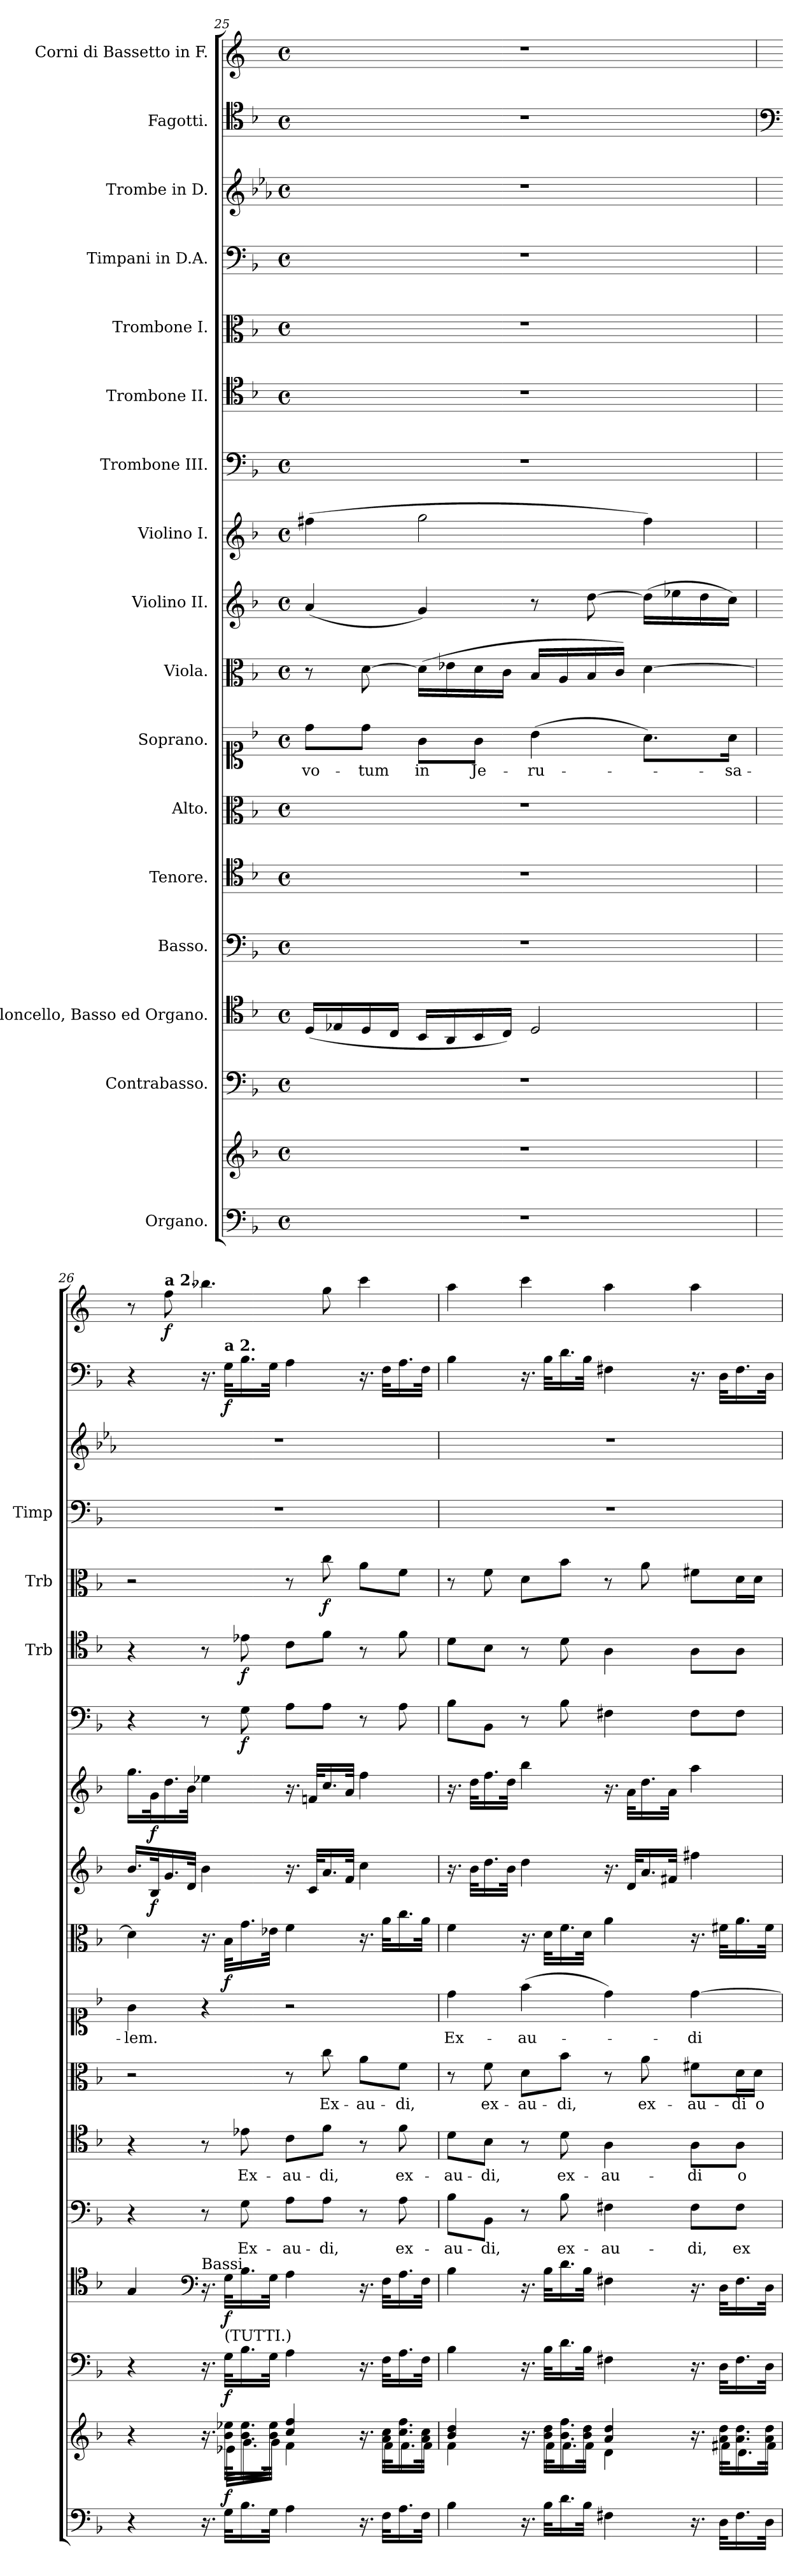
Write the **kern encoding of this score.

**kern	**kern	**dynam	**kern	**dynam	**kern	**dynam	**kern	**text	**dynam	**kern	**text	**dynam	**kern	**text	**dynam	**kern	**text	**dynam	**kern	**dynam	**kern	**dynam	**kern	**dynam	**kern	**dynam	**kern	**dynam	**kern	**dynam	**kern	**kern	**kern	**dynam	**kern	**dynam
*part17	*part17	*part17	*part16	*part16	*part15	*part15	*part14	*part14	*part14	*part13	*part13	*part13	*part12	*part12	*part12	*part11	*part11	*part11	*part10	*part10	*part9	*part9	*part8	*part8	*part7	*part7	*part6	*part6	*part5	*part5	*part4	*part3	*part2	*part2	*part1	*part1
*staff18	*staff17	*staff17/18	*staff16	*staff16	*staff15	*staff15	*staff14	*staff14	*staff14	*staff13	*staff13	*staff13	*staff12	*staff12	*staff12	*staff11	*staff11	*staff11	*staff10	*staff10	*staff9	*staff9	*staff8	*staff8	*staff7	*staff7	*staff6	*staff6	*staff5	*staff5	*staff4	*staff3	*staff2	*staff2	*staff1	*staff1
*I"Organo.	*	*	*I"Contrabasso.	*	*I"Violoncello, Basso ed Organo.	*	*I"Basso.	*	*	*I"Tenore.	*	*	*I"Alto.	*	*	*I"Soprano.	*	*	*I"Viola.	*	*I"Violino II.	*	*I"Violino I.	*	*I"Trombone III.	*	*I"Trombone II.	*	*I"Trombone I.	*	*I"Timpani in D.A.	*I"Trombe in D.	*I"Fagotti.	*	*I"Corni di Bassetto in F.	*
*	*	*	*	*	*	*	*	*	*	*	*	*	*	*	*	*	*	*	*	*	*	*	*	*	*	*	*I'Trb	*	*I'Trb	*	*I'Timp	*	*	*	*	*
*clefF4	*clefG2	*	*clefF4	*	*clefC4	*	*clefF4	*	*	*clefC4	*	*	*clefC3	*	*	*clefC1	*	*	*clefC3	*	*clefG2	*	*clefG2	*	*clefF4	*	*clefC4	*	*clefC3	*	*clefF4	*clefG2	*clefC4	*	*clefG2	*
*	*	*	*ITrd7c12	*	*	*	*	*	*	*	*	*	*	*	*	*	*	*	*	*	*	*	*	*	*	*	*	*	*	*	*	*ITrd-1c-2	*	*	*ITrd4c7	*
*k[b-]	*k[b-]	*	*k[b-]	*	*k[b-]	*	*k[b-]	*	*	*k[b-]	*	*	*k[b-]	*	*	*k[b-]	*	*	*k[b-]	*	*k[b-]	*	*k[b-]	*	*k[b-]	*	*k[b-]	*	*k[b-]	*	*k[b-]	*k[b-]	*k[b-]	*	*k[b-]	*
*M4/4	*M4/4	*	*M4/4	*	*M4/4	*	*M4/4	*	*	*M4/4	*	*	*M4/4	*	*	*M4/4	*	*	*M4/4	*	*M4/4	*	*M4/4	*	*M4/4	*	*M4/4	*	*M4/4	*	*M4/4	*M4/4	*M4/4	*	*M4/4	*
*met(c)	*met(c)	*	*met(c)	*	*met(c)	*	*met(c)	*	*	*met(c)	*	*	*met(c)	*	*	*met(c)	*	*	*met(c)	*	*met(c)	*	*met(c)	*	*met(c)	*	*met(c)	*	*met(c)	*	*met(c)	*met(c)	*met(c)	*	*met(c)	*
=25	=25	=25	=25	=25	=25	=25	=25	=25	=25	=25	=25	=25	=25	=25	=25	=25	=25	=25	=25	=25	=25	=25	=25	=25	=25	=25	=25	=25	=25	=25	=25	=25	=25	=25	=25	=25
!	!	!	!	!	!	!	!	!	!	!	!	!	!	!	!	!	!LO:LY:b	!	!	!	!	!	!	!	!	!	!	!	!	!	!	!	!	!	!	!
1r	1r	.	1r	.	(<16D/LL	.	1r	.	.	1r	.	.	1r	.	.	8dd\L	vo-	.	8r	.	(<4a/	.	(>4ff#X\	.	1r	.	1r	.	1r	.	1r	1r	1r	.	1r	.
.	.	.	.	.	16E-X/	.	.	.	.	.	.	.	.	.	.	.	.	.	.	.	.	.	.	.	.	.	.	.	.	.	.	.	.	.	.	.
!	!	!	!	!	!	!	!	!	!	!	!	!	!	!	!	!	!LO:LY:b	!	!	!	!	!	!	!	!	!	!	!	!	!	!	!	!	!	!	!
.	.	.	.	.	16D/	.	.	.	.	.	.	.	.	.	.	8dd\J	-tum	.	[8d\	.	.	.	.	.	.	.	.	.	.	.	.	.	.	.	.	.
.	.	.	.	.	16C/JJ	.	.	.	.	.	.	.	.	.	.	.	.	.	.	.	.	.	.	.	.	.	.	.	.	.	.	.	.	.	.	.
!	!	!	!	!	!	!	!	!	!	!	!	!	!	!	!	!	!LO:LY:b	!	!	!	!	!	!	!	!	!	!	!	!	!	!	!	!	!	!	!
.	.	.	.	.	16BB-/LL	.	.	.	.	.	.	.	.	.	.	8g\L	in	.	(>16d\LL]	.	4g/)	.	2gg\	.	.	.	.	.	.	.	.	.	.	.	.	.
.	.	.	.	.	16AA/	.	.	.	.	.	.	.	.	.	.	.	.	.	16e-X\	.	.	.	.	.	.	.	.	.	.	.	.	.	.	.	.	.
!	!	!	!	!	!	!	!	!	!	!	!	!	!	!	!	!	!LO:LY:b	!	!	!	!	!	!	!	!	!	!	!	!	!	!	!	!	!	!	!
.	.	.	.	.	16BB-/	.	.	.	.	.	.	.	.	.	.	8g\J	Je-	.	16d\	.	.	.	.	.	.	.	.	.	.	.	.	.	.	.	.	.
.	.	.	.	.	16C/JJ)	.	.	.	.	.	.	.	.	.	.	.	.	.	16c\JJ	.	.	.	.	.	.	.	.	.	.	.	.	.	.	.	.	.
!	!	!	!	!	!	!	!	!	!	!	!	!	!	!	!	!	!LO:LY:b	!	!	!	!	!	!	!	!	!	!	!	!	!	!	!	!	!	!	!
.	.	.	.	.	2D/	.	.	.	.	.	.	.	.	.	.	(>4b-\	-ru-	.	16B-/LL	.	8r	.	.	.	.	.	.	.	.	.	.	.	.	.	.	.
.	.	.	.	.	.	.	.	.	.	.	.	.	.	.	.	.	.	.	16A/	.	.	.	.	.	.	.	.	.	.	.	.	.	.	.	.	.
.	.	.	.	.	.	.	.	.	.	.	.	.	.	.	.	.	.	.	16B-/	.	[8dd\	.	.	.	.	.	.	.	.	.	.	.	.	.	.	.
.	.	.	.	.	.	.	.	.	.	.	.	.	.	.	.	.	.	.	16c/JJ)	.	.	.	.	.	.	.	.	.	.	.	.	.	.	.	.	.
.	.	.	.	.	.	.	.	.	.	.	.	.	.	.	.	8.a\L)	.	.	[4d\	.	(>16dd\LL]	.	4ff#\)	.	.	.	.	.	.	.	.	.	.	.	.	.
.	.	.	.	.	.	.	.	.	.	.	.	.	.	.	.	.	.	.	.	.	16ee-X\	.	.	.	.	.	.	.	.	.	.	.	.	.	.	.
.	.	.	.	.	.	.	.	.	.	.	.	.	.	.	.	.	.	.	.	.	16dd\	.	.	.	.	.	.	.	.	.	.	.	.	.	.	.
!	!	!	!	!	!	!	!	!	!	!	!	!	!	!	!	!	!LO:LY:b	!	!	!	!	!	!	!	!	!	!	!	!	!	!	!	!	!	!	!
.	.	.	.	.	.	.	.	.	.	.	.	.	.	.	.	16a\Jk	-sa-	.	.	.	16cc\JJ)	.	.	.	.	.	.	.	.	.	.	.	.	.	.	.
!!LO:PB:g=z
=26	=26	=26	=26	=26	=26	=26	=26	=26	=26	=26	=26	=26	=26	=26	=26	=26	=26	=26	=26	=26	=26	=26	=26	=26	=26	=26	=26	=26	=26	=26	=26	=26	=26	=26	=26	=26
*	*	*	*	*	*	*	*	*	*	*	*	*	*	*	*	*	*	*	*	*	*	*	*	*	*	*	*	*	*	*	*	*	*clefF4	*	*	*
*	*^	*	*	*	*	*	*	*	*	*	*	*	*	*	*	*	*	*	*	*	*	*	*	*	*	*	*	*	*	*	*	*	*	*	*	*
!	!	!	!	!	!	!	!	!	!	!	!	!	!	!	!	!	!	!LO:LY:b	!	!	!	!	!	!	!	!	!	!	!	!	!	!	!	!	!	!	!
4r	4r	16.ryy	.	4r	.	4G/	.	4r	.	.	4r	.	.	2r	.	.	4g\	-lem.	.	4d\]	.	16.b-/LL	.	16.gg\LL	.	4r	.	4r	.	2r	.	1r	1r	4r	.	8r	.
!	!	!	!	!	!	!	!	!	!	!	!	!	!	!	!	!	!	!	!	!	!	!	!LO:DY:b	!	!LO:DY:b	!	!	!	!	!	!	!	!	!	!	!	!
*	*v	*v	*	*	*	*	*	*	*	*	*	*	*	*	*	*	*	*	*	*	*	*	*	*	*	*	*	*	*	*	*	*	*	*	*	*	*
.	.	.	.	.	.	.	.	.	.	.	.	.	.	.	.	.	.	.	.	.	32B-/K	f	32g\K	f	.	.	.	.	.	.	.	.	.	.	.	.
!	!	!	!	!	!	!	!	!	!	!	!	!	!	!	!	!	!	!	!	!	!	!	!	!	!	!	!	!	!	!	!	!	!	!	!LO:TX:a:B:t=a 2.	!
!	!	!	!	!	!	!	!	!	!	!	!	!	!	!	!	!	!	!	!	!	!	!	!	!	!	!	!	!	!	!	!	!	!	!	!	!LO:DY:b
.	.	.	.	.	.	.	.	.	.	.	.	.	.	.	.	.	.	.	.	.	16.g/	.	16.dd\	.	.	.	.	.	.	.	.	.	.	.	8b-\	f
.	.	.	.	.	.	.	.	.	.	.	.	.	.	.	.	.	.	.	.	.	32d/JJk	.	32b-\JJk	.	.	.	.	.	.	.	.	.	.	.	.	.
*	*	*	*	*	*clefF4	*	*	*	*	*	*	*	*	*	*	*	*	*	*	*	*	*	*	*	*	*	*	*	*	*	*	*	*	*	*	*
!	!	!	!	!	!LO:TX:a:t=Bassi.	!	!	!	!	!	!	!	!	!	!	!	!	!	!	!	!	!	!	!	!	!	!	!	!	!	!	!	!	!	!	!
16.r	16.r	.	16.r	.	16.r	.	8r	.	.	8r	.	.	.	.	.	4r	.	.	16.r	.	4b-\	.	4ee-X\	.	8r	.	8r	.	.	.	.	.	16.r	.	4.ee-X\	.
*	*^	*	*	*	*	*	*	*	*	*	*	*	*	*	*	*	*	*	*	*	*	*	*	*	*	*	*	*	*	*	*	*	*	*	*	*
!	!	!	!	!	!	!	!	!	!	!	!	!	!	!	!	!	!	!	!	!	!	!	!	!	!	!	!	!	!	!	!	!	!	!LO:TX:a:B:t=a 2.	!	!	!
!	!	!	!	!	!	!LO:TX:b:t=(TUTTI.)	!	!	!	!	!	!	!	!	!	!	!	!	!	!	!	!	!	!	!	!	!	!	!	!	!	!	!	!	!	!	!
!	!	!	!LO:DY:a=2	!	!LO:DY:b	!	!LO:DY:b	!	!	!	!	!	!	!	!	!	!	!	!	!	!LO:DY:b	!	!	!	!	!	!	!	!	!	!	!	!	!	!LO:DY:b	!	!
32G\KLL	32b-\ 32ee-X\KLL	32e-X\KLL	f	32GG\KLL	f	32G\KLL	f	.	.	.	.	.	.	.	.	.	.	.	.	32B-\KLL	f	.	.	.	.	.	.	.	.	.	.	.	.	32G\KLL	f	.	.
!	!	!	!	!	!	!	!	!	!LO:LY:b	!LO:DY:a	!	!LO:LY:b	!LO:DY:a	!	!	!	!	!	!	!	!	!	!	!	!	!	!LO:DY:b	!	!LO:DY:b	!	!	!	!	!	!	!	!
16.B-\	16.b-\ 16.ee-\	16.g\	.	16.BB-\	.	16.B-\	.	8G\	Ex-	other-dynamics	8e-X\	Ex-	other-dynamics	.	.	.	.	.	.	16.g\	.	.	.	.	.	8G\	f	8e-X\	f	.	.	.	.	16.B-\	.	.	.
32G\JJk	32b-\ 32ee-\JJk	32g\JJk	.	32GG\JJk	.	32G\JJk	.	.	.	.	.	.	.	.	.	.	.	.	.	32e-X\JJk	.	.	.	.	.	.	.	.	.	.	.	.	.	32G\JJk	.	.	.
!	!	!	!	!	!	!	!	!	!LO:LY:b	!	!	!LO:LY:b	!	!	!	!	!	!	!	!	!	!	!	!	!	!	!	!	!	!	!	!	!	!	!	!	!
4A\	4cc/ 4ff/	4f\	.	4AA\	.	4A\	.	8A\L	-au-	.	8c\L	-au-	.	8r	.	.	2r	.	.	4f\	.	16.r	.	16.r	.	8A\L	.	8c\L	.	8r	.	.	.	4A\	.	.	.
.	.	.	.	.	.	.	.	.	.	.	.	.	.	.	.	.	.	.	.	.	.	32c/KLL	.	32fn/KLL	.	.	.	.	.	.	.	.	.	.	.	.	.
!	!	!	!	!	!	!	!	!	!LO:LY:b	!	!	!LO:LY:b	!	!	!LO:LY:b	!LO:DY:a	!	!	!	!	!	!	!	!	!	!	!	!	!	!	!LO:DY:b	!	!	!	!	!	!
.	.	.	.	.	.	.	.	8A\J	-di,	.	8f\J	-di,	.	8cc\	Ex-	other-dynamics	.	.	.	.	.	16.a/	.	16.cc/	.	8A\J	.	8f\J	.	8cc\	f	.	.	.	.	8cc\	.
.	.	.	.	.	.	.	.	.	.	.	.	.	.	.	.	.	.	.	.	.	.	32f/JJk	.	32a/JJk	.	.	.	.	.	.	.	.	.	.	.	.	.
!	!	!	!	!	!	!	!	!	!	!	!	!	!	!	!LO:LY:b	!	!	!	!	!	!	!	!	!	!	!	!	!	!	!	!	!	!	!	!	!	!
16.r	16.r	16.ryy	.	16.r	.	16.r	.	8r	.	.	8r	.	.	8a\L	-au-	.	.	.	.	16.r	.	4cc\	.	4ff\	.	8r	.	8r	.	8a\L	.	.	.	16.r	.	4ff\	.
32F\KLL	32a\ 32cc\KLL	32f\KLL	.	32FF\KLL	.	32F\KLL	.	.	.	.	.	.	.	.	.	.	.	.	.	32a\KLL	.	.	.	.	.	.	.	.	.	.	.	.	.	32F\KLL	.	.	.
!	!	!	!	!	!	!	!	!	!LO:LY:b	!	!	!LO:LY:b	!	!	!LO:LY:b	!	!	!	!	!	!	!	!	!	!	!	!	!	!	!	!	!	!	!	!	!	!
16.A\	16.cc\ 16.ff\	16.f\	.	16.AA\	.	16.A\	.	8A\	ex-	.	8f\	ex-	.	8f\J	-di,	.	.	.	.	16.cc\	.	.	.	.	.	8A\	.	8f\	.	8f\J	.	.	.	16.A\	.	.	.
32F\JJk	32a\ 32cc\JJk	32f\JJk	.	32FF\JJk	.	32F\JJk	.	.	.	.	.	.	.	.	.	.	.	.	.	32a\JJk	.	.	.	.	.	.	.	.	.	.	.	.	.	32F\JJk	.	.	.
=27	=27	=27	=27	=27	=27	=27	=27	=27	=27	=27	=27	=27	=27	=27	=27	=27	=27	=27	=27	=27	=27	=27	=27	=27	=27	=27	=27	=27	=27	=27	=27	=27	=27	=27	=27	=27	=27
!	!	!	!	!	!	!	!	!	!LO:LY:b	!	!	!LO:LY:b	!	!	!	!	!	!LO:LY:b	!LO:DY:a	!	!	!	!	!	!	!	!	!	!	!	!	!	!	!	!	!	!
4B-\	4b-/ 4dd/	4f\	.	4BB-\	.	4B-\	.	8B-\L	-au-	.	8d\L	-au-	.	8r	.	.	4dd\	Ex-	other-dynamics	4f\	.	16.r	.	16.r	.	8B-\L	.	8d\L	.	8r	.	1r	1r	4B-\	.	4dd\	.
.	.	.	.	.	.	.	.	.	.	.	.	.	.	.	.	.	.	.	.	.	.	32b-\KLL	.	32dd\KLL	.	.	.	.	.	.	.	.	.	.	.	.	.
!	!	!	!	!	!	!	!	!	!LO:LY:b	!	!	!LO:LY:b	!	!	!LO:LY:b	!	!	!	!	!	!	!	!	!	!	!	!	!	!	!	!	!	!	!	!	!	!
.	.	.	.	.	.	.	.	8BB-\J	-di,	.	8B-\J	-di,	.	8f\	ex-	.	.	.	.	.	.	16.dd\	.	16.ff\	.	8BB-\J	.	8B-\J	.	8f\	.	.	.	.	.	.	.
.	.	.	.	.	.	.	.	.	.	.	.	.	.	.	.	.	.	.	.	.	.	32b-\JJk	.	32dd\JJk	.	.	.	.	.	.	.	.	.	.	.	.	.
!	!	!	!	!	!	!	!	!	!	!	!	!	!	!	!LO:LY:b	!	!	!LO:LY:b	!	!	!	!	!	!	!	!	!	!	!	!	!	!	!	!	!	!	!
16.r	16.r	16.ryy	.	16.r	.	16.r	.	8r	.	.	8r	.	.	8d\L	-au-	.	(>4ff\	-au-	.	16.r	.	4dd\	.	4bb-\	.	8r	.	8r	.	8d\L	.	.	.	16.r	.	4ff\	.
32B-\KLL	32b-\ 32dd\KLL	32f\KLL	.	32BB-\KLL	.	32B-\KLL	.	.	.	.	.	.	.	.	.	.	.	.	.	32d\KLL	.	.	.	.	.	.	.	.	.	.	.	.	.	32B-\KLL	.	.	.
!	!	!	!	!	!	!	!	!	!LO:LY:b	!	!	!LO:LY:b	!	!	!LO:LY:b	!	!	!	!	!	!	!	!	!	!	!	!	!	!	!	!	!	!	!	!	!	!
16.d\	16.b-\ 16.ff\	16.f\	.	16.D\	.	16.d\	.	8B-\	ex-	.	8d\	ex-	.	8b-\J	-di,	.	.	.	.	16.f\	.	.	.	.	.	8B-\	.	8d\	.	8b-\J	.	.	.	16.d\	.	.	.
32B-\JJk	32b-\ 32dd\JJk	32f\JJk	.	32BB-\JJk	.	32B-\JJk	.	.	.	.	.	.	.	.	.	.	.	.	.	32d\JJk	.	.	.	.	.	.	.	.	.	.	.	.	.	32B-\JJk	.	.	.
!	!	!	!	!	!	!	!	!	!LO:LY:b	!	!	!LO:LY:b	!	!	!	!	!	!	!	!	!	!	!	!	!	!	!	!	!	!	!	!	!	!	!	!	!
4F#X\	4a/ 4dd/	4d\	.	4FF#X\	.	4F#X\	.	4F#X\	-au-	.	4A\	-au-	.	8r	.	.	4dd\)	.	.	4a\	.	16.r	.	16.r	.	4F#X\	.	4A\	.	8r	.	.	.	4F#X\	.	4dd\	.
.	.	.	.	.	.	.	.	.	.	.	.	.	.	.	.	.	.	.	.	.	.	32d/KLL	.	32a\KLL	.	.	.	.	.	.	.	.	.	.	.	.	.
!	!	!	!	!	!	!	!	!	!	!	!	!	!	!	!LO:LY:b	!	!	!	!	!	!	!	!	!	!	!	!	!	!	!	!	!	!	!	!	!	!
.	.	.	.	.	.	.	.	.	.	.	.	.	.	8a\	ex-	.	.	.	.	.	.	16.a/	.	16.dd\	.	.	.	.	.	8a\	.	.	.	.	.	.	.
.	.	.	.	.	.	.	.	.	.	.	.	.	.	.	.	.	.	.	.	.	.	32f#X/JJk	.	32a\JJk	.	.	.	.	.	.	.	.	.	.	.	.	.
!	!	!	!	!	!	!	!	!	!LO:LY:b	!	!	!LO:LY:b	!	!	!LO:LY:b	!	!	!LO:LY:b	!	!	!	!	!	!	!	!	!	!	!	!	!	!	!	!	!	!	!
16.r	16.r	16.ryy	.	16.r	.	16.r	.	8F#\L	-di,	.	8A\L	-di	.	8f#X\L	-au-	.	[4dd\	-di	.	16.r	.	4ff#X\	.	4aa\	.	8F#\L	.	8A\L	.	8f#X\L	.	.	.	16.r	.	4dd\	.
32D\KLL	32a\ 32dd\KLL	32f#X\KLL	.	32DD\KLL	.	32D\KLL	.	.	.	.	.	.	.	.	.	.	.	.	.	32f#X\KLL	.	.	.	.	.	.	.	.	.	.	.	.	.	32D\KLL	.	.	.
!	!	!	!	!	!	!	!	!	!LO:LY:b	!	!	!LO:LY:b	!	!	!LO:LY:b	!	!	!	!	!	!	!	!	!	!	!	!	!	!	!	!	!	!	!	!	!	!
16.F#\	16.a\ 16.dd\	16.d\	.	16.FF#\	.	16.F#\	.	8F#\J	ex-	.	8A\J	o-	.	16d\L	-di	.	.	.	.	16.a\	.	.	.	.	.	8F#\J	.	8A\J	.	16d\L	.	.	.	16.F#\	.	.	.
!	!	!	!	!	!	!	!	!	!	!	!	!	!	!	!LO:LY:b	!	!	!	!	!	!	!	!	!	!	!	!	!	!	!	!	!	!	!	!	!	!
.	.	.	.	.	.	.	.	.	.	.	.	.	.	16d\JJ	o-	.	.	.	.	.	.	.	.	.	.	.	.	.	.	16d\JJ	.	.	.	.	.	.	.
32D\JJk	32a\ 32dd\JJk	32f#\JJk	.	32DD\JJk	.	32D\JJk	.	.	.	.	.	.	.	.	.	.	.	.	.	32f#\JJk	.	.	.	.	.	.	.	.	.	.	.	.	.	32D\JJk	.	.	.
*	*v	*v	*	*	*	*	*	*	*	*	*	*	*	*	*	*	*	*	*	*	*	*	*	*	*	*	*	*	*	*	*	*	*	*	*	*	*
=	=	=	=	=	=	=	=	=	=	=	=	=	=	=	=	=	=	=	=	=	=	=	=	=	=	=	=	=	=	=	=	=	=	=	=	=
*-	*-	*-	*-	*-	*-	*-	*-	*-	*-	*-	*-	*-	*-	*-	*-	*-	*-	*-	*-	*-	*-	*-	*-	*-	*-	*-	*-	*-	*-	*-	*-	*-	*-	*-	*-	*-
